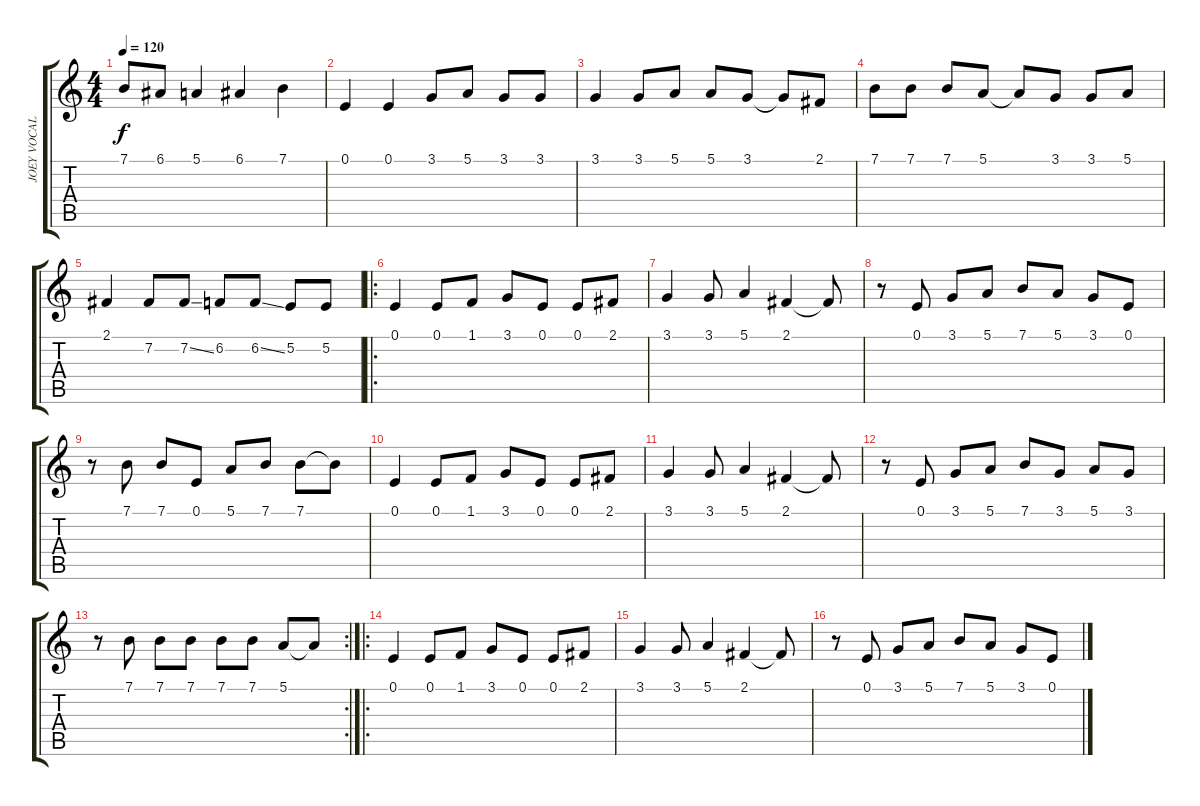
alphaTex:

\track ("JOEY VOCAL" "JOEY VOCAL") {instrument lead2sawtooth}
\staff {score tabs}
\tuning (E4 B3 G3 D3 A2 E2) {hide}
\ts (4 4)
\tempo 120
\clef g2
\ks c
7.1.8{dy f} 6.1.8 5.1.4 6.1.4 7.1.4 |
0.1.4 0.1.4 3.1.8 5.1.8 3.1.8 3.1.8 |
3.1.4 3.1.8 5.1.8 5.1.8 3.1.8 3.1{t}.8 2.1.8 |
7.1.8 7.1.8 7.1.8 5.1.8 5.1{t}.8 3.1.8 3.1.8 5.1.8 |
2.1.4 7.2.8 7.2{ss}.8 6.2.8 6.2{ss}.8 5.2.8 5.2.8 |
\ro
0.1.4{volume 16 balance 8 instrument pad1newage} 0.1.8 1.1.8 3.1.8 0.1.8 0.1.8 2.1.8 |
3.1.4 3.1.8 5.1.4 2.1.4 2.1{t}.8 |
r.8 0.1.8 3.1.8 5.1.8 7.1.8 5.1.8 3.1.8 0.1.8 |
r.8 7.1.8 7.1.8 0.1.8 5.1.8 7.1.8 7.1.8 7.1{t}.8 |
0.1.4 0.1.8 1.1.8 3.1.8 0.1.8 0.1.8 2.1.8 |
3.1.4 3.1.8 5.1.4 2.1.4 2.1{t}.8 |
r.8 0.1.8 3.1.8 5.1.8 7.1.8 3.1.8 5.1.8 3.1.8 |
\rc 2
r.8 7.1.8 7.1.8 7.1.8 7.1.8 7.1.8 5.1.8 5.1{t}.8 |
\ro
0.1.4{volume 16 balance 8 instrument pad1newage} 0.1.8 1.1.8 3.1.8 0.1.8 0.1.8 2.1.8 |
3.1.4 3.1.8 5.1.4 2.1.4 2.1{t}.8 |
r.8 0.1.8 3.1.8 5.1.8 7.1.8 5.1.8 3.1.8 0.1.8
